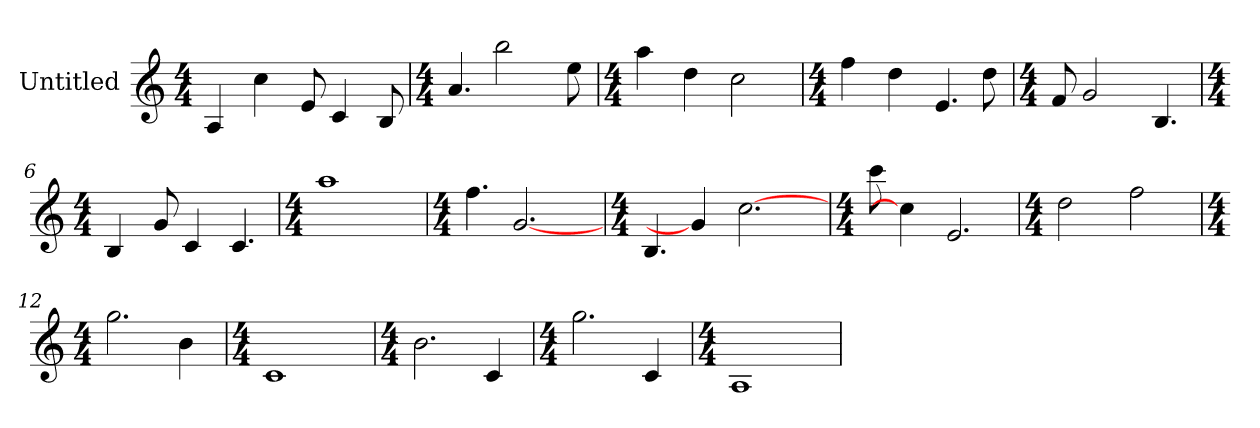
**kern
*part1
*staff1
*I"Untitled
*k[]
*C:
*M4/4
=1
4A
4cc
8e
4c
8B
=2
*k[]
*C:
*M4/4
!LO:N:vis=4.
4a
2bb
8ee
=3
*k[]
*C:
*M4/4
4aa
4dd
2cc
=4
*k[]
*C:
*M4/4
4ff
4dd
!LO:N:vis=4.
4e
8dd
=5
*k[]
*C:
*M4/4
8f
2g
!LO:N:vis=4.
4B
=6
*k[]
*C:
*M4/4
4B
8g
4c
!LO:N:vis=4.
4c
=7
*k[]
*C:
*M4/4
1aa
=8
*k[]
*C:
*M4/4
!LO:N:vis=4.
4ff
[2.g
=9
*k[]
*C:
*M4/4
!LO:N:vis=4.
4B
4g]
[2.cc
=10
*k[]
*C:
*M4/4
8ccc
4cc]
!LO:N:vis=2.
2e
=11
*k[]
*C:
*M4/4
2dd
2ff
=12
*k[]
*C:
*M4/4
!LO:N:vis=2.
2gg
4b
=13
*k[]
*C:
*M4/4
1c
=14
*k[]
*C:
*M4/4
!LO:N:vis=2.
2b
4c
=15
*k[]
*C:
*M4/4
!LO:N:vis=2.
2gg
4c
=16
*k[]
*C:
*M4/4
1A
=
*-
